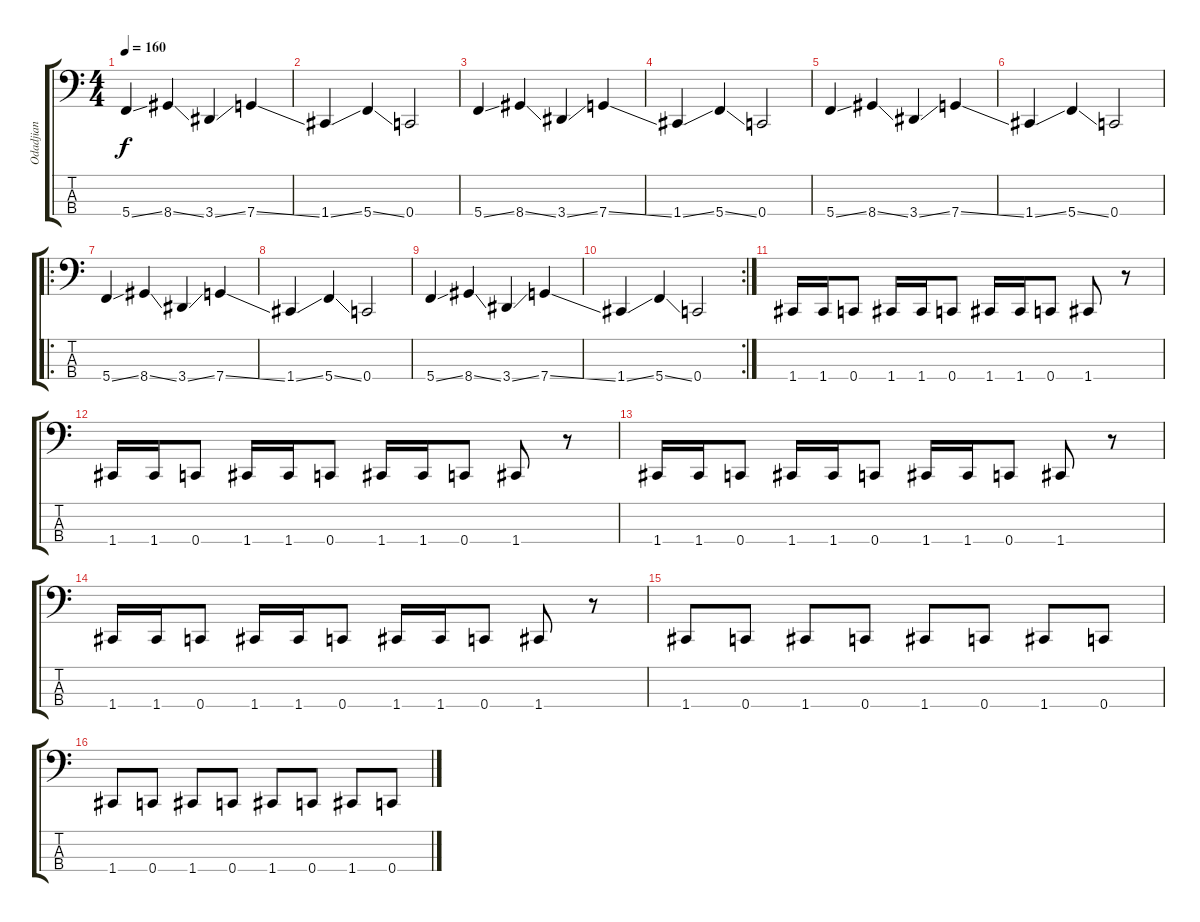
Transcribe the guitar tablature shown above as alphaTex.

\track ("Odadjian" "Odadjian") {instrument electricbasspick}
\staff {score tabs}
\tuning (F2 C2 G1 C1) {hide}
\ts (4 4)
\tempo 160
\clef f4
\ks c
5.4{ss}.4{dy f} 8.4{ss}.4 3.4{ss}.4 7.4{ss}.4 |
1.4{ss}.4 5.4{ss}.4 0.4.2 |
5.4{ss}.4 8.4{ss}.4 3.4{ss}.4 7.4{ss}.4 |
1.4{ss}.4 5.4{ss}.4 0.4.2 |
5.4{ss}.4 8.4{ss}.4 3.4{ss}.4 7.4{ss}.4 |
1.4{ss}.4 5.4{ss}.4 0.4.2 |
\ro
5.4{ss}.4 8.4{ss}.4 3.4{ss}.4 7.4{ss}.4 |
1.4{ss}.4 5.4{ss}.4 0.4.2 |
5.4{ss}.4 8.4{ss}.4 3.4{ss}.4 7.4{ss}.4 |
\rc 2
1.4{ss}.4 5.4{ss}.4 0.4.2 |
1.4.16 1.4.16 0.4.8 1.4.16 1.4.16 0.4.8 1.4.16 1.4.16 0.4.8 1.4.8 r.8 |
1.4.16 1.4.16 0.4.8 1.4.16 1.4.16 0.4.8 1.4.16 1.4.16 0.4.8 1.4.8 r.8 |
1.4.16 1.4.16 0.4.8 1.4.16 1.4.16 0.4.8 1.4.16 1.4.16 0.4.8 1.4.8 r.8 |
1.4.16 1.4.16 0.4.8 1.4.16 1.4.16 0.4.8 1.4.16 1.4.16 0.4.8 1.4.8 r.8 |
1.4.8 0.4.8 1.4.8 0.4.8 1.4.8 0.4.8 1.4.8 0.4.8 |
1.4.8 0.4.8 1.4.8 0.4.8 1.4.8 0.4.8 1.4.8 0.4.8
